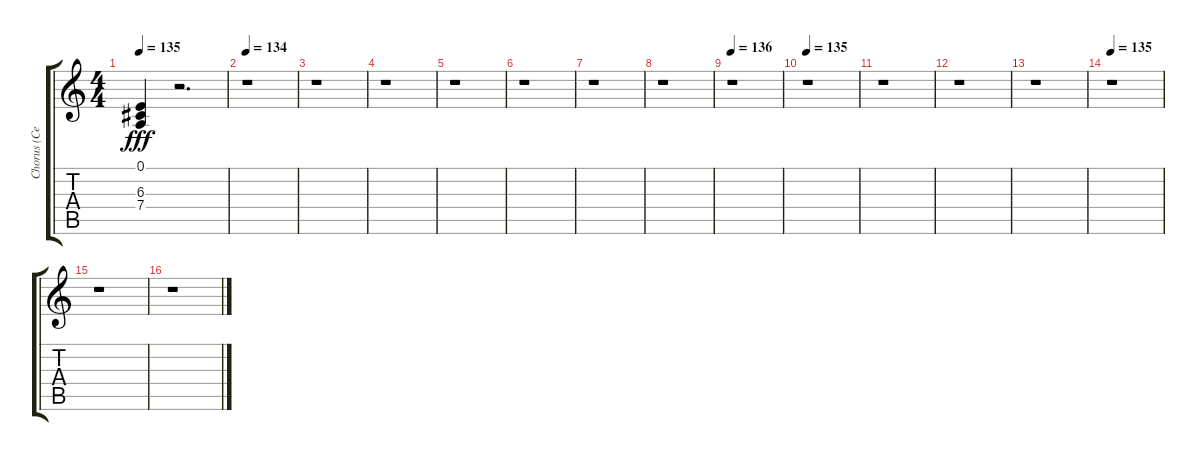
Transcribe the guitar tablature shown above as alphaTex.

\track ("Chorus (Center)" "Chorus (Ce") {instrument synthvoice}
\staff {score tabs}
\tuning (E4 B3 G3 D3 A2 E2) {hide}
\ts (4 4)
\tempo 135
\clef g2
\ks c
(0.1 6.3 7.4).4{dy fff} r.2{d} |
\tempo 134
r.1 |
r.1 |
r.1 |
r.1 |
r.1 |
r.1 |
r.1 |
\tempo 136
r.1 |
\tempo 135
r.1 |
r.1 |
r.1 |
r.1 |
\tempo 135
r.1 |
r.1 |
r.1
